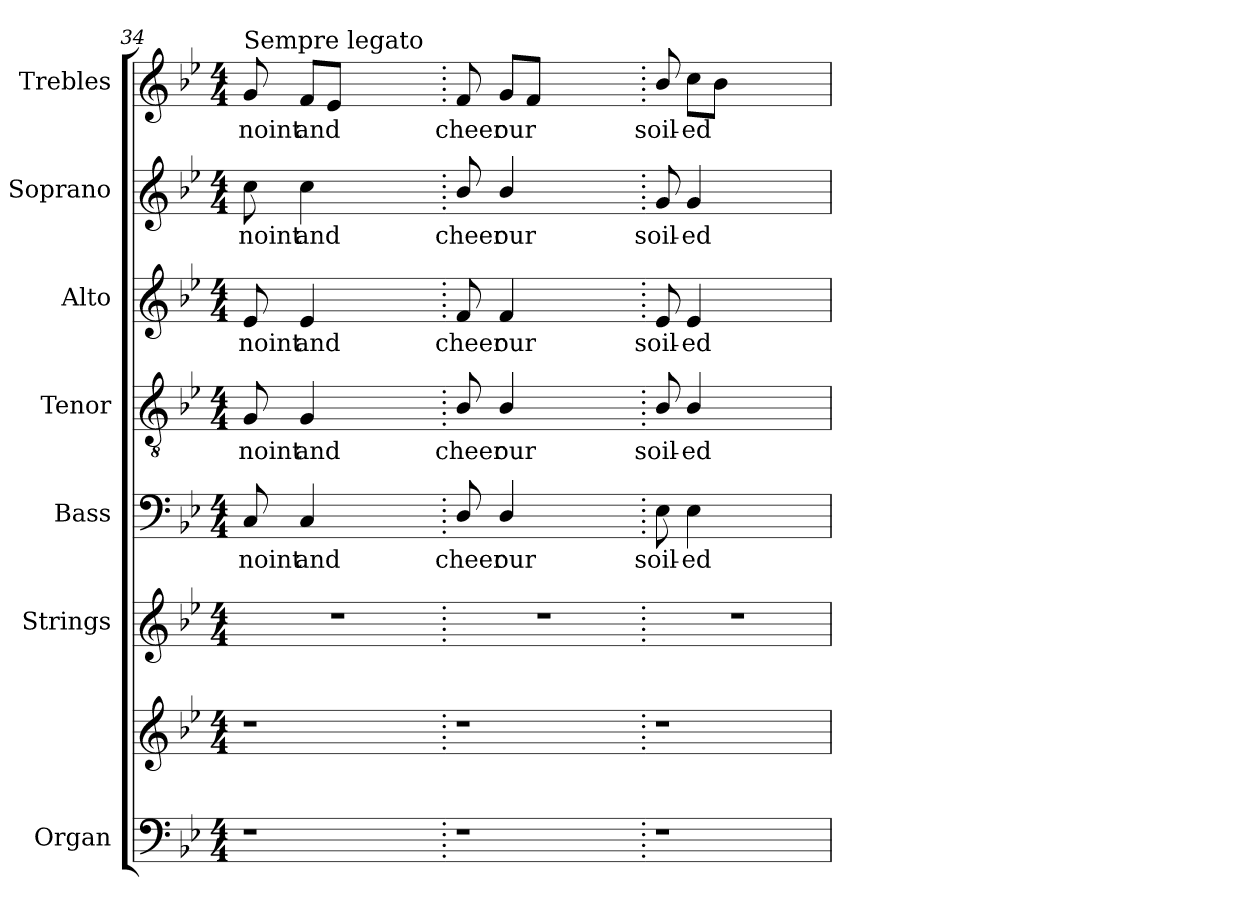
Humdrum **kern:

**kern	**kern	**kern	**kern	**text	**kern	**text	**kern	**text	**kern	**text	**kern	**text
*part7	*part7	*part6	*part5	*part5	*part4	*part4	*part3	*part3	*part2	*part2	*part1	*part1
*staff8	*staff7	*staff6	*staff5	*staff5	*staff4	*staff4	*staff3	*staff3	*staff2	*staff2	*staff1	*staff1
*I"Organ	*	*I"Strings	*I"Bass	*	*I"Tenor	*	*I"Alto	*	*I"Soprano	*	*I"Trebles	*
*I'Org.	*	*I'Strings	*I'B.	*	*I'T.	*	*I'A.	*	*I'S.	*	*	*
*clefF4	*clefG2	*clefG2	*clefF4	*	*clefGv2	*	*clefG2	*	*clefG2	*	*clefG2	*
*	*	*	*	*	*ITrd7c12	*	*	*	*	*	*	*
*k[b-e-]	*k[b-e-]	*k[b-e-]	*k[b-e-]	*	*k[b-e-]	*	*k[b-e-]	*	*k[b-e-]	*	*k[b-e-]	*
*B-:	*B-:	*B-:	*B-:	*	*B-:	*	*B-:	*	*B-:	*	*B-:	*
*M4/4	*M4/4	*M4/4	*M4/4	*	*M4/4	*	*M4/4	*	*M4/4	*	*M4/4	*
=34	=34	=34	=34	=34	=34	=34	=34	=34	=34	=34	=34	=34
!LO:N:vis=1	!LO:N:vis=1	!LO:N:vis=1	!	!	!	!	!	!	!	!	!	!
!	!	!	!	!LO:LY:b:color=#000000	!	!	!	!	!	!	!	!
!	!	!	!	!	!	!LO:LY:b:color=#000000	!	!	!	!	!	!
!	!	!	!	!	!	!	!	!LO:LY:b:color=#000000	!	!	!	!
!	!	!	!	!	!	!	!	!	!	!LO:LY:b:color=#000000	!	!
!	!	!	!	!	!	!	!	!	!	!	!LO:TX:a:t=Sempre legato	!
!	!	!	!	!	!	!	!	!	!	!	!	!LO:LY:b:color=#000000
4.r	4.r	1r	8Ci/	-noint	8GGi/	-noint	8e-i/	-noint	8cci\	-noint	8gi/	-noint
!	!	!	!	!LO:LY:b:color=#000000	!	!	!	!	!	!	!	!
!	!	!	!	!	!	!LO:LY:b:color=#000000	!	!	!	!	!	!
!	!	!	!	!	!	!	!	!LO:LY:b:color=#000000	!	!	!	!
!	!	!	!	!	!	!	!	!	!	!LO:LY:b:color=#000000	!	!
!	!	!	!	!	!	!	!	!	!	!	!	!LO:LY:b:color=#000000
.	.	.	4Ci/	and	4GGi/	and	4e-i/	and	4cci\	and	8fi/L	and
.	.	.	.	.	.	.	.	.	.	.	8e-i/J	.
2ryy	2ryy	.	2ryy	.	2ryy	.	2ryy	.	2ryy	.	2ryy	.
8ryy	8ryy	.	8ryy	.	8ryy	.	8ryy	.	8ryy	.	8ryy	.
=35.	=35.	=35.	=35.	=35.	=35.	=35.	=35.	=35.	=35.	=35.	=35.	=35.
!LO:N:vis=1	!LO:N:vis=1	!LO:N:vis=1	!	!	!	!	!	!	!	!	!	!
!	!	!	!	!LO:LY:b:color=#000000	!	!	!	!	!	!	!	!
!	!	!	!	!	!	!LO:LY:b:color=#000000	!	!	!	!	!	!
!	!	!	!	!	!	!	!	!LO:LY:b:color=#000000	!	!	!	!
!	!	!	!	!	!	!	!	!	!	!LO:LY:b:color=#000000	!	!
!	!	!	!	!	!	!	!	!	!	!	!	!LO:LY:b:color=#000000
4.r	4.r	1r	8Di/	cheer	8BB-i/	cheer	8fi/	cheer	8b-i/	cheer	8fi/	cheer
!	!	!	!	!LO:LY:b:color=#000000	!	!	!	!	!	!	!	!
!	!	!	!	!	!	!LO:LY:b:color=#000000	!	!	!	!	!	!
!	!	!	!	!	!	!	!	!LO:LY:b:color=#000000	!	!	!	!
!	!	!	!	!	!	!	!	!	!	!LO:LY:b:color=#000000	!	!
!	!	!	!	!	!	!	!	!	!	!	!	!LO:LY:b:color=#000000
.	.	.	4Di/	our	4BB-i/	our	4fi/	our	4b-i/	our	8gi/L	our
.	.	.	.	.	.	.	.	.	.	.	8fi/J	.
2ryy	2ryy	.	2ryy	.	2ryy	.	2ryy	.	2ryy	.	2ryy	.
8ryy	8ryy	.	8ryy	.	8ryy	.	8ryy	.	8ryy	.	8ryy	.
=36.	=36.	=36.	=36.	=36.	=36.	=36.	=36.	=36.	=36.	=36.	=36.	=36.
!LO:N:vis=1	!LO:N:vis=1	!LO:N:vis=1	!	!	!	!	!	!	!	!	!	!
!	!	!	!	!LO:LY:b:color=#000000	!	!	!	!	!	!	!	!
!	!	!	!	!	!	!LO:LY:b:color=#000000	!	!	!	!	!	!
!	!	!	!	!	!	!	!	!LO:LY:b:color=#000000	!	!	!	!
!	!	!	!	!	!	!	!	!	!	!LO:LY:b:color=#000000	!	!
!	!	!	!	!	!	!	!	!	!	!	!	!LO:LY:b:color=#000000
4.r	4.r	1r	8E-i\	soil-	8BB-i/	soil-	8e-i/	soil-	8gi/	soil-	8b-i/	soil-
!	!	!	!	!LO:LY:b:color=#000000	!	!	!	!	!	!	!	!
!	!	!	!	!	!	!LO:LY:b:color=#000000	!	!	!	!	!	!
!	!	!	!	!	!	!	!	!LO:LY:b:color=#000000	!	!	!	!
!	!	!	!	!	!	!	!	!	!	!LO:LY:b:color=#000000	!	!
!	!	!	!	!	!	!	!	!	!	!	!	!LO:LY:b:color=#000000
.	.	.	4E-i\	-ed	4BB-i/	-ed	4e-i/	-ed	4gi/	-ed	8cci\L	-ed
.	.	.	.	.	.	.	.	.	.	.	8b-i\J	.
2ryy	2ryy	.	2ryy	.	2ryy	.	2ryy	.	2ryy	.	2ryy	.
8ryy	8ryy	.	8ryy	.	8ryy	.	8ryy	.	8ryy	.	8ryy	.
=	=	=	=	=	=	=	=	=	=	=	=	=
*-	*-	*-	*-	*-	*-	*-	*-	*-	*-	*-	*-	*-
